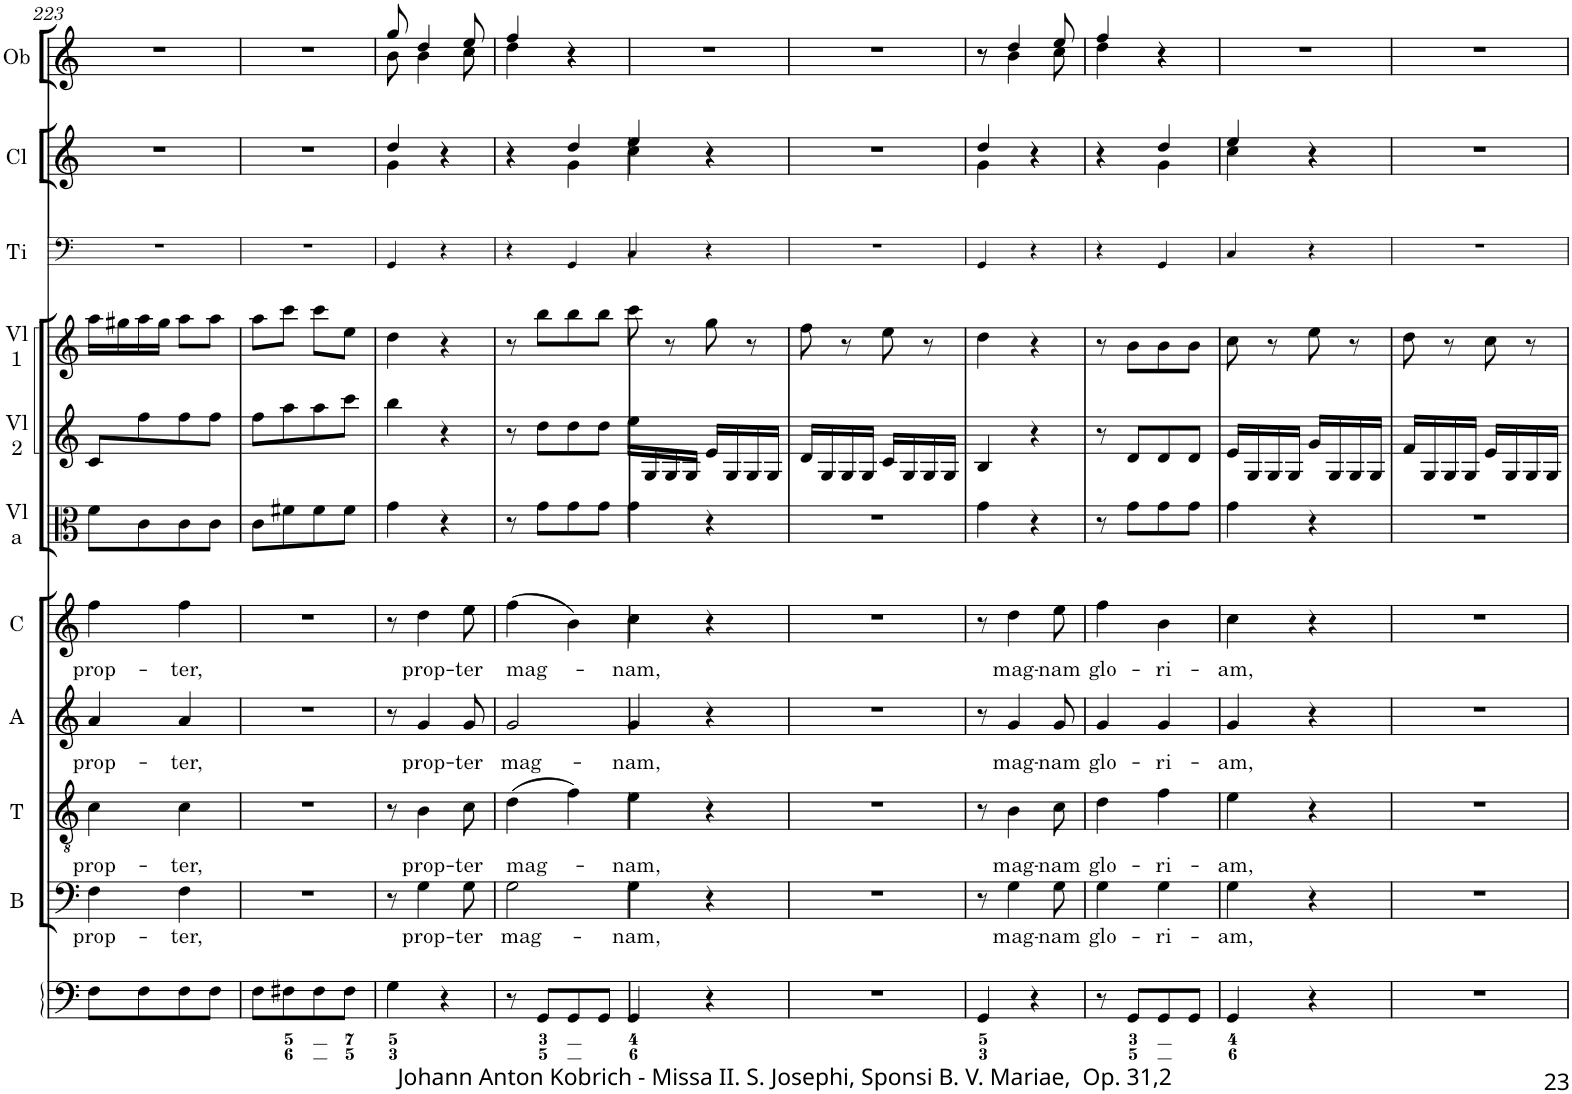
**kern	**kern	**text	**kern	**text	**kern	**text	**kern	**text	**kern	**kern	**kern	**kern	**kern	**kern
*part11	*part10	*part10	*part9	*part9	*part8	*part8	*part7	*part7	*part6	*part5	*part4	*part3	*part2	*part1
*staff11	*staff10	*staff10	*staff9	*staff9	*staff8	*staff8	*staff7	*staff7	*staff6	*staff5	*staff4	*staff3	*staff2	*staff1
*I"Violoncello &amp; Organo	*I"Basso	*	*I"Tenore	*	*I"Alto	*	*I"Canto	*	*I"Viola	*I"Violino 2	*I"Violino 1	*I"Timpano	*I"Corni / Clarini	*I"Oboi
*	*I'B	*	*I'T	*	*I'A	*	*I'C	*	*I'Vl a	*I'Vl 2	*I'Vl 1	*I'Ti	*I'Cl	*I'Ob
!!LO:PB:g=z
*clefF4	*clefF4	*	*clefGv2	*	*clefG2	*	*clefG2	*	*clefC3	*clefG2	*clefG2	*clefF4	*clefG2	*clefG2
*	*	*	*	*	*	*	*	*	*	*	*	*	*Trd1c2	*
*k[]	*k[]	*	*k[]	*	*k[]	*	*k[]	*	*k[]	*k[]	*k[]	*k[]	*k[]	*k[]
*M2/4	*M2/4	*	*M2/4	*	*M2/4	*	*M2/4	*	*M2/4	*M2/4	*M2/4	*M2/4	*M2/4	*M2/4
=223	=223	=223	=223	=223	=223	=223	=223	=223	=223	=223	=223	=223	=223	=223
!	!	!LO:LY:b	!	!LO:LY:b	!	!LO:LY:b	!	!LO:LY:b	!	!	!	!	!	!
*	*	*	*	*	*	*	*	*	*	*	*	*	*^	*^
8F\L	4F\	prop-	4c\	prop-	4a/	prop-	4ff\	prop-	8f\L	8c/L	16aa\LL	2r	2r	2r	2r	2r
.	.	.	.	.	.	.	.	.	.	.	16gg#X\	.	.	.	.	.
8F\	.	.	.	.	.	.	.	.	8c\	8ff\	16aa\	.	.	.	.	.
.	.	.	.	.	.	.	.	.	.	.	16gg#\JJ	.	.	.	.	.
!	!	!LO:LY:b	!	!LO:LY:b	!	!LO:LY:b	!	!LO:LY:b	!	!	!	!	!	!	!	!
8F\	4F\	-ter,	4c\	-ter,	4a/	-ter,	4ff\	-ter,	8c\	8ff\	8aa\L	.	.	.	.	.
8F\J	.	.	.	.	.	.	.	.	8c\J	8ff\J	8aa\J	.	.	.	.	.
=224	=224	=224	=224	=224	=224	=224	=224	=224	=224	=224	=224	=224	=224	=224	=224	=224
8F\L	2r	.	2r	.	2r	.	2r	.	8c\L	8ff\L	8aa\L	2r	2r	2r	2r	2r
8F#X\	.	.	.	.	.	.	.	.	8f#X\	8aa\	8ccc\J	.	.	.	.	.
8F#\	.	.	.	.	.	.	.	.	8f#\	8aa\	8ccc\L	.	.	.	.	.
8F#\J	.	.	.	.	.	.	.	.	8f#\J	8ccc\J	8ee\J	.	.	.	.	.
=225	=225	=225	=225	=225	=225	=225	=225	=225	=225	=225	=225	=225	=225	=225	=225	=225
4G\	8r	.	8r	.	8r	.	8r	.	4g\	4bb\	4dd\	4GG/	4dd/	4g\	8gg/	8b\
!	!	!LO:LY:b	!	!LO:LY:b	!	!LO:LY:b	!	!LO:LY:b	!	!	!	!	!	!	!	!
.	4G\	prop-	4B\	prop-	4g/	prop-	4dd\	prop-	.	.	.	.	.	.	4dd/	4b\
4r	.	.	.	.	.	.	.	.	4r	4r	4r	4r	4r	4r	.	.
!	!	!LO:LY:b	!	!LO:LY:b	!	!LO:LY:b	!	!LO:LY:b	!	!	!	!	!	!	!	!
.	8G\	-ter	8c\	-ter	8g/	-ter	8ee\	-ter	.	.	.	.	.	.	8ee/	8cc\
=226	=226	=226	=226	=226	=226	=226	=226	=226	=226	=226	=226	=226	=226	=226	=226	=226
!	!	!LO:LY:b	!	!LO:LY:b	!	!LO:LY:b	!	!LO:LY:b	!	!	!	!	!	!	!	!
8r	2G\	mag-	(4d\	mag-	2g/	mag-	(4ff\	mag-	8r	8r	8r	4r	4r	4r	4ff/	4dd\
8GG/L	.	.	.	.	.	.	.	.	8g\L	8dd\L	8bb\L	.	.	.	.	.
8GG/	.	.	4f\)	.	.	.	4b\)	.	8g\	8dd\	8bb\	4GG/	4dd/	4g\	4r	4r
8GG/J	.	.	.	.	.	.	.	.	8g\J	8dd\J	8bb\J	.	.	.	.	.
=227	=227	=227	=227	=227	=227	=227	=227	=227	=227	=227	=227	=227	=227	=227	=227	=227
!	!	!LO:LY:b	!	!LO:LY:b	!	!LO:LY:b	!	!LO:LY:b	!	!	!	!	!	!	!	!
4GG/	4G\	-nam,	4e\	-nam,	4g/	-nam,	4cc\	-nam,	4g\	16ee\LL	8ccc\	4C/	4ee/	4cc\	2r	2r
.	.	.	.	.	.	.	.	.	.	16G/	.	.	.	.	.	.
.	.	.	.	.	.	.	.	.	.	16G/	8r	.	.	.	.	.
.	.	.	.	.	.	.	.	.	.	16G/JJ	.	.	.	.	.	.
4r	4r	.	4r	.	4r	.	4r	.	4r	16e/LL	8gg\	4r	4r	4r	.	.
.	.	.	.	.	.	.	.	.	.	16G/	.	.	.	.	.	.
.	.	.	.	.	.	.	.	.	.	16G/	8r	.	.	.	.	.
.	.	.	.	.	.	.	.	.	.	16G/JJ	.	.	.	.	.	.
=228	=228	=228	=228	=228	=228	=228	=228	=228	=228	=228	=228	=228	=228	=228	=228	=228
2r	2r	.	2r	.	2r	.	2r	.	2r	16d/LL	8ff\	2r	2r	2r	2r	2r
.	.	.	.	.	.	.	.	.	.	16G/	.	.	.	.	.	.
.	.	.	.	.	.	.	.	.	.	16G/	8r	.	.	.	.	.
.	.	.	.	.	.	.	.	.	.	16G/JJ	.	.	.	.	.	.
.	.	.	.	.	.	.	.	.	.	16c/LL	8ee\	.	.	.	.	.
.	.	.	.	.	.	.	.	.	.	16G/	.	.	.	.	.	.
.	.	.	.	.	.	.	.	.	.	16G/	8r	.	.	.	.	.
.	.	.	.	.	.	.	.	.	.	16G/JJ	.	.	.	.	.	.
=229	=229	=229	=229	=229	=229	=229	=229	=229	=229	=229	=229	=229	=229	=229	=229	=229
4GG/	8r	.	8r	.	8r	.	8r	.	4g\	4B/	4dd\	4GG/	4dd/	4g\	8r	8r
!	!	!LO:LY:b	!	!LO:LY:b	!	!LO:LY:b	!	!LO:LY:b	!	!	!	!	!	!	!	!
.	4G\	mag-	4B\	mag-	4g/	mag-	4dd\	mag-	.	.	.	.	.	.	4dd/	4b\
4r	.	.	.	.	.	.	.	.	4r	4r	4r	4r	4r	4r	.	.
!	!	!LO:LY:b	!	!LO:LY:b	!	!LO:LY:b	!	!LO:LY:b	!	!	!	!	!	!	!	!
.	8G\	-nam	8c\	-nam	8g/	-nam	8ee\	-nam	.	.	.	.	.	.	8ee/	8cc\
=230	=230	=230	=230	=230	=230	=230	=230	=230	=230	=230	=230	=230	=230	=230	=230	=230
!	!	!LO:LY:b	!	!LO:LY:b	!	!LO:LY:b	!	!LO:LY:b	!	!	!	!	!	!	!	!
8r	4G\	glo-	4d\	glo-	4g/	glo-	4ff\	glo-	8r	8r	8r	4r	4r	4r	4ff/	4dd\
8GG/L	.	.	.	.	.	.	.	.	8g\L	8d/L	8b\L	.	.	.	.	.
!	!	!LO:LY:b	!	!LO:LY:b	!	!LO:LY:b	!	!LO:LY:b	!	!	!	!	!	!	!	!
8GG/	4G\	-ri-	4f\	-ri-	4g/	-ri-	4b\	-ri-	8g\	8d/	8b\	4GG/	4dd/	4g\	4r	4r
8GG/J	.	.	.	.	.	.	.	.	8g\J	8d/J	8b\J	.	.	.	.	.
=231	=231	=231	=231	=231	=231	=231	=231	=231	=231	=231	=231	=231	=231	=231	=231	=231
!	!	!LO:LY:b	!	!LO:LY:b	!	!LO:LY:b	!	!LO:LY:b	!	!	!	!	!	!	!	!
4GG/	4G\	-am,	4e\	-am,	4g/	-am,	4cc\	-am,	4g\	16e/LL	8cc\	4C/	4ee/	4cc\	2r	2r
.	.	.	.	.	.	.	.	.	.	16G/	.	.	.	.	.	.
.	.	.	.	.	.	.	.	.	.	16G/	8r	.	.	.	.	.
.	.	.	.	.	.	.	.	.	.	16G/JJ	.	.	.	.	.	.
4r	4r	.	4r	.	4r	.	4r	.	4r	16g/LL	8ee\	4r	4r	4r	.	.
.	.	.	.	.	.	.	.	.	.	16G/	.	.	.	.	.	.
.	.	.	.	.	.	.	.	.	.	16G/	8r	.	.	.	.	.
.	.	.	.	.	.	.	.	.	.	16G/JJ	.	.	.	.	.	.
=232	=232	=232	=232	=232	=232	=232	=232	=232	=232	=232	=232	=232	=232	=232	=232	=232
2r	2r	.	2r	.	2r	.	2r	.	2r	16f/LL	8dd\	2r	2r	2r	2r	2r
.	.	.	.	.	.	.	.	.	.	16G/	.	.	.	.	.	.
.	.	.	.	.	.	.	.	.	.	16G/	8r	.	.	.	.	.
.	.	.	.	.	.	.	.	.	.	16G/JJ	.	.	.	.	.	.
.	.	.	.	.	.	.	.	.	.	16e/LL	8cc\	.	.	.	.	.
.	.	.	.	.	.	.	.	.	.	16G/	.	.	.	.	.	.
.	.	.	.	.	.	.	.	.	.	16G/	8r	.	.	.	.	.
.	.	.	.	.	.	.	.	.	.	16G/JJ	.	.	.	.	.	.
*	*	*	*	*	*	*	*	*	*	*	*	*	*v	*v	*	*
*	*	*	*	*	*	*	*	*	*	*	*	*	*	*v	*v
=	=	=	=	=	=	=	=	=	=	=	=	=	=	=
*-	*-	*-	*-	*-	*-	*-	*-	*-	*-	*-	*-	*-	*-	*-
